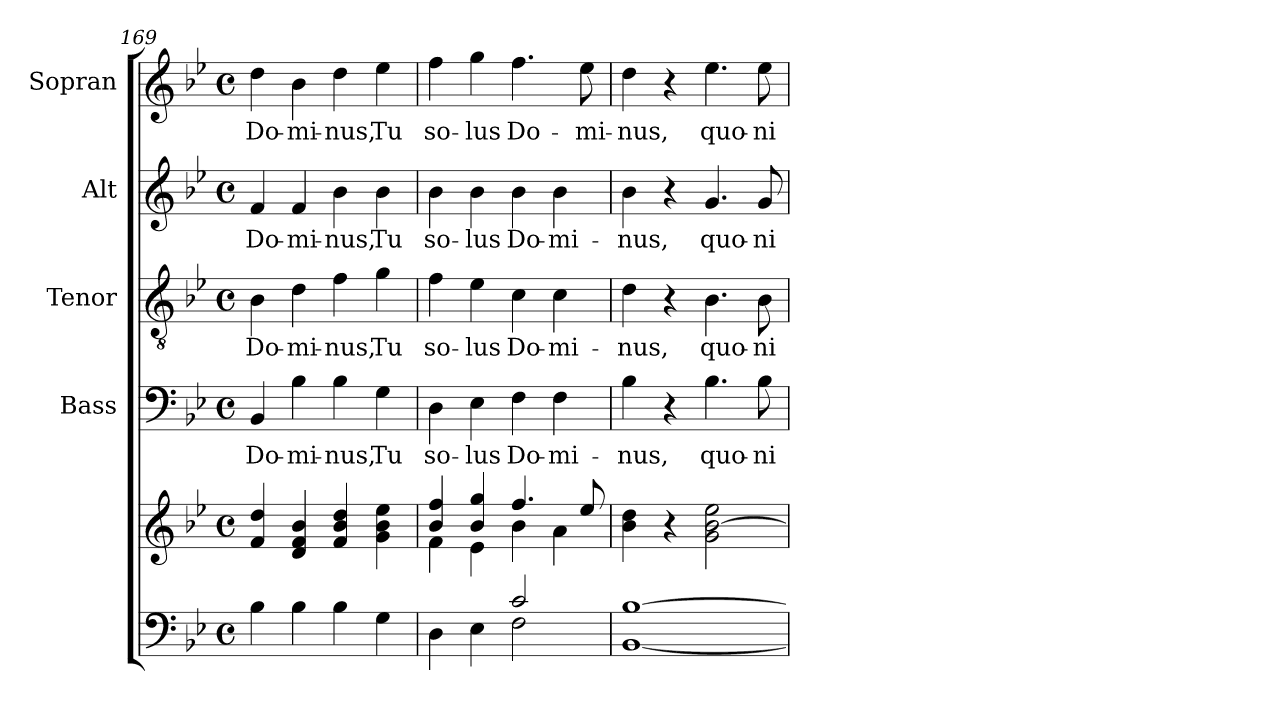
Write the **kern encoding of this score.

**kern	**kern	**kern	**text	**kern	**text	**kern	**text	**kern	**text
*part5	*part5	*part4	*part4	*part3	*part3	*part2	*part2	*part1	*part1
*staff6	*staff5	*staff4	*staff4	*staff3	*staff3	*staff2	*staff2	*staff1	*staff1
*	*	*I"Bass	*	*I"Tenor	*	*I"Alt	*	*I"Sopran	*
*	*	*I'B.	*	*I'T.	*	*I'A.	*	*I'S.	*
*clefF4	*clefG2	*clefF4	*	*clefGv2	*	*clefG2	*	*clefG2	*
*k[b-e-]	*k[b-e-]	*k[b-e-]	*	*k[b-e-]	*	*k[b-e-]	*	*k[b-e-]	*
*B-:	*B-:	*B-:	*	*B-:	*	*B-:	*	*B-:	*
*M4/4	*M4/4	*M4/4	*	*M4/4	*	*M4/4	*	*M4/4	*
*met(c)	*met(c)	*met(c)	*	*met(c)	*	*met(c)	*	*met(c)	*
=169	=169	=169	=169	=169	=169	=169	=169	=169	=169
!	!	!	!LO:LY:b	!	!LO:LY:b	!	!LO:LY:b	!	!LO:LY:b
4B-\	4f/ 4dd/	4BB-/	Do-	4B-\	Do-	4f/	Do-	4dd\	Do-
!	!	!	!LO:LY:b	!	!LO:LY:b	!	!LO:LY:b	!	!LO:LY:b
4B-\	4d/ 4f/ 4b-/	4B-\	-mi-	4d\	-mi-	4f/	-mi-	4b-\	-mi-
!	!	!	!LO:LY:b	!	!LO:LY:b	!	!LO:LY:b	!	!LO:LY:b
4B-\	4f/ 4b-/ 4dd/	4B-\	-nus,	4f\	-nus,	4b-\	-nus,	4dd\	-nus,
!	!	!	!LO:LY:b	!	!LO:LY:b	!	!LO:LY:b	!	!LO:LY:b
4G\	4g\ 4b-\ 4ee-\	4G\	Tu	4g\	Tu	4b-\	Tu	4ee-\	Tu
!!LO:PB:g=z
=170	=170	=170	=170	=170	=170	=170	=170	=170	=170
*^	*^	*	*	*	*	*	*	*	*
!	!	!	!	!	!LO:LY:b	!	!LO:LY:b	!	!LO:LY:b	!	!LO:LY:b
2ryy	4D\	4b-/ 4ff/	4f\	4D\	so-	4f\	so-	4b-\	so-	4ff\	so-
!	!	!	!	!	!LO:LY:b	!	!LO:LY:b	!	!LO:LY:b	!	!LO:LY:b
.	4E-\	4b-/ 4gg/	4e-\	4E-\	-lus	4e-\	-lus	4b-\	-lus	4gg\	-lus
!	!	!	!	!	!LO:LY:b	!	!LO:LY:b	!	!LO:LY:b	!	!LO:LY:b
2c/	2F\	4.ff/	4b-\	4F\	Do-	4c\	Do-	4b-\	Do-	4.ff\	Do-
!	!	!	!	!	!LO:LY:b	!	!LO:LY:b	!	!LO:LY:b	!	!
.	.	.	4a\	4F\	-mi-	4c\	-mi-	4b-\	-mi-	.	.
!	!	!	!	!	!	!	!	!	!	!	!LO:LY:b
.	.	8ee-/	.	.	.	.	.	.	.	8ee-\	-mi-
*v	*v	*	*	*	*	*	*	*	*	*	*
*	*v	*v	*	*	*	*	*	*	*	*
=171	=171	=171	=171	=171	=171	=171	=171	=171	=171
!	!	!	!LO:LY:b	!	!LO:LY:b	!	!LO:LY:b	!	!LO:LY:b
[1BB- [1B-	4b-\ 4dd\	4B-\	-nus,	4d\	-nus,	4b-\	-nus,	4dd\	-nus,
.	4r	4r	.	4r	.	4r	.	4r	.
!	!	!	!LO:LY:b	!	!LO:LY:b	!	!LO:LY:b	!	!LO:LY:b
.	2g\ [2b-\ 2ee-\	4.B-\	quo-	4.B-\	quo-	4.g/	quo-	4.ee-\	quo-
!	!	!	!LO:LY:b	!	!LO:LY:b	!	!LO:LY:b	!	!LO:LY:b
.	.	8B-\	-ni-	8B-\	-ni-	8g/	-ni-	8ee-\	-ni-
=	=	=	=	=	=	=	=	=	=
*-	*-	*-	*-	*-	*-	*-	*-	*-	*-
